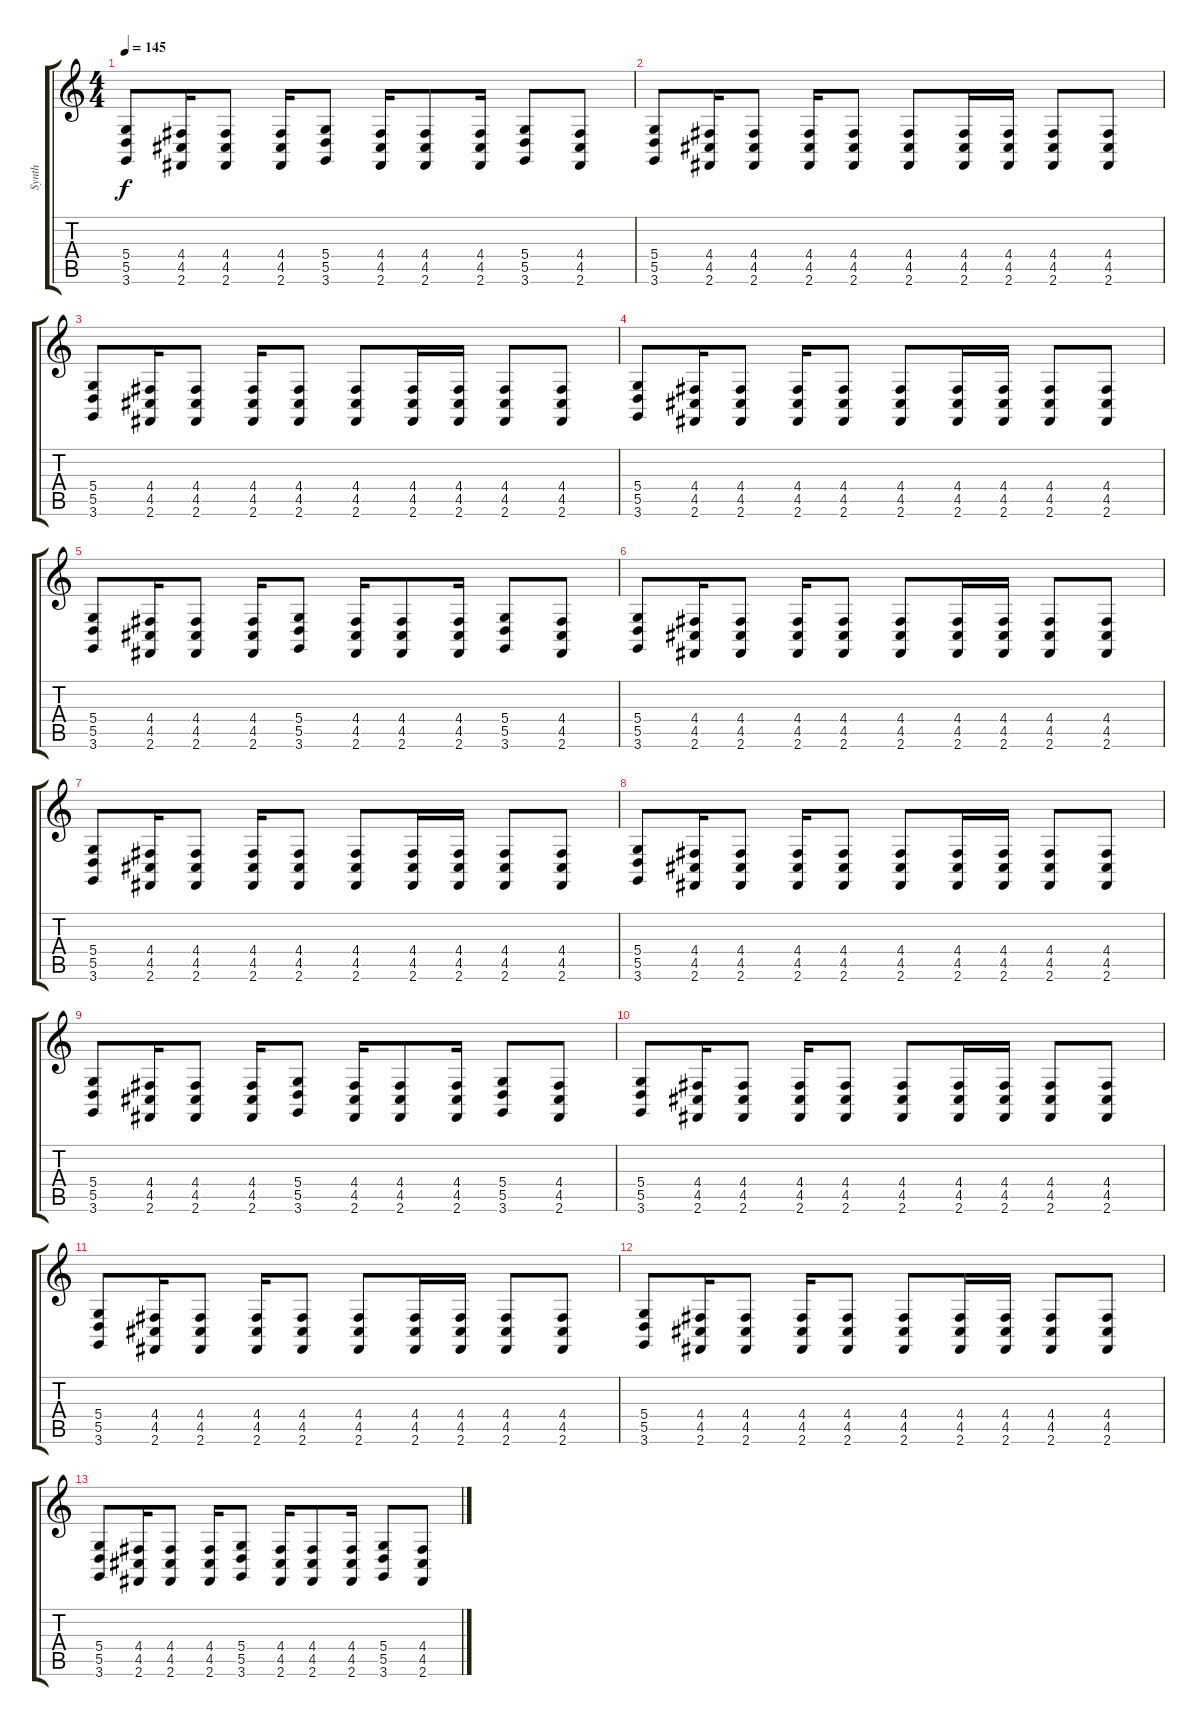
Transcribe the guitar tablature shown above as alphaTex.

\track ("Synth" "Synth") {instrument lead5charang}
\staff {score tabs}
\tuning (E4 B3 G3 D3 A2 E2) {hide}
\ts (4 4)
\tempo 145
\clef g2
\ks c
(5.4 5.5 3.6).8{dy f} (4.4 4.5 2.6).16 (4.4 4.5 2.6).8 (4.4 4.5 2.6).16 (5.4 5.5 3.6).8 (4.4 4.5 2.6).16 (4.4 4.5 2.6).8 (4.4 4.5 2.6).16 (5.4 5.5 3.6).8 (4.4 4.5 2.6).8 |
(5.4 5.5 3.6).8 (4.4 4.5 2.6).16 (4.4 4.5 2.6).8 (4.4 4.5 2.6).16 (4.4 4.5 2.6).8 (4.4 4.5 2.6).8 (4.4 4.5 2.6).16 (4.4 4.5 2.6).16 (4.4 4.5 2.6).8 (4.4 4.5 2.6).8 |
(5.4 5.5 3.6).8 (4.4 4.5 2.6).16 (4.4 4.5 2.6).8 (4.4 4.5 2.6).16 (4.4 4.5 2.6).8 (4.4 4.5 2.6).8 (4.4 4.5 2.6).16 (4.4 4.5 2.6).16 (4.4 4.5 2.6).8 (4.4 4.5 2.6).8 |
(5.4 5.5 3.6).8 (4.4 4.5 2.6).16 (4.4 4.5 2.6).8 (4.4 4.5 2.6).16 (4.4 4.5 2.6).8 (4.4 4.5 2.6).8 (4.4 4.5 2.6).16 (4.4 4.5 2.6).16 (4.4 4.5 2.6).8 (4.4 4.5 2.6).8 |
(5.4 5.5 3.6).8 (4.4 4.5 2.6).16 (4.4 4.5 2.6).8 (4.4 4.5 2.6).16 (5.4 5.5 3.6).8 (4.4 4.5 2.6).16 (4.4 4.5 2.6).8 (4.4 4.5 2.6).16 (5.4 5.5 3.6).8 (4.4 4.5 2.6).8 |
(5.4 5.5 3.6).8 (4.4 4.5 2.6).16 (4.4 4.5 2.6).8 (4.4 4.5 2.6).16 (4.4 4.5 2.6).8 (4.4 4.5 2.6).8 (4.4 4.5 2.6).16 (4.4 4.5 2.6).16 (4.4 4.5 2.6).8 (4.4 4.5 2.6).8 |
(5.4 5.5 3.6).8 (4.4 4.5 2.6).16 (4.4 4.5 2.6).8 (4.4 4.5 2.6).16 (4.4 4.5 2.6).8 (4.4 4.5 2.6).8 (4.4 4.5 2.6).16 (4.4 4.5 2.6).16 (4.4 4.5 2.6).8 (4.4 4.5 2.6).8 |
(5.4 5.5 3.6).8 (4.4 4.5 2.6).16 (4.4 4.5 2.6).8 (4.4 4.5 2.6).16 (4.4 4.5 2.6).8 (4.4 4.5 2.6).8 (4.4 4.5 2.6).16 (4.4 4.5 2.6).16 (4.4 4.5 2.6).8 (4.4 4.5 2.6).8 |
(5.4 5.5 3.6).8 (4.4 4.5 2.6).16 (4.4 4.5 2.6).8 (4.4 4.5 2.6).16 (5.4 5.5 3.6).8 (4.4 4.5 2.6).16 (4.4 4.5 2.6).8 (4.4 4.5 2.6).16 (5.4 5.5 3.6).8 (4.4 4.5 2.6).8 |
(5.4 5.5 3.6).8 (4.4 4.5 2.6).16 (4.4 4.5 2.6).8 (4.4 4.5 2.6).16 (4.4 4.5 2.6).8 (4.4 4.5 2.6).8 (4.4 4.5 2.6).16 (4.4 4.5 2.6).16 (4.4 4.5 2.6).8 (4.4 4.5 2.6).8 |
(5.4 5.5 3.6).8 (4.4 4.5 2.6).16 (4.4 4.5 2.6).8 (4.4 4.5 2.6).16 (4.4 4.5 2.6).8 (4.4 4.5 2.6).8 (4.4 4.5 2.6).16 (4.4 4.5 2.6).16 (4.4 4.5 2.6).8 (4.4 4.5 2.6).8 |
(5.4 5.5 3.6).8 (4.4 4.5 2.6).16 (4.4 4.5 2.6).8 (4.4 4.5 2.6).16 (4.4 4.5 2.6).8 (4.4 4.5 2.6).8 (4.4 4.5 2.6).16 (4.4 4.5 2.6).16 (4.4 4.5 2.6).8 (4.4 4.5 2.6).8 |
(5.4 5.5 3.6).8 (4.4 4.5 2.6).16 (4.4 4.5 2.6).8 (4.4 4.5 2.6).16 (5.4 5.5 3.6).8 (4.4 4.5 2.6).16 (4.4 4.5 2.6).8 (4.4 4.5 2.6).16 (5.4 5.5 3.6).8 (4.4 4.5 2.6).8
